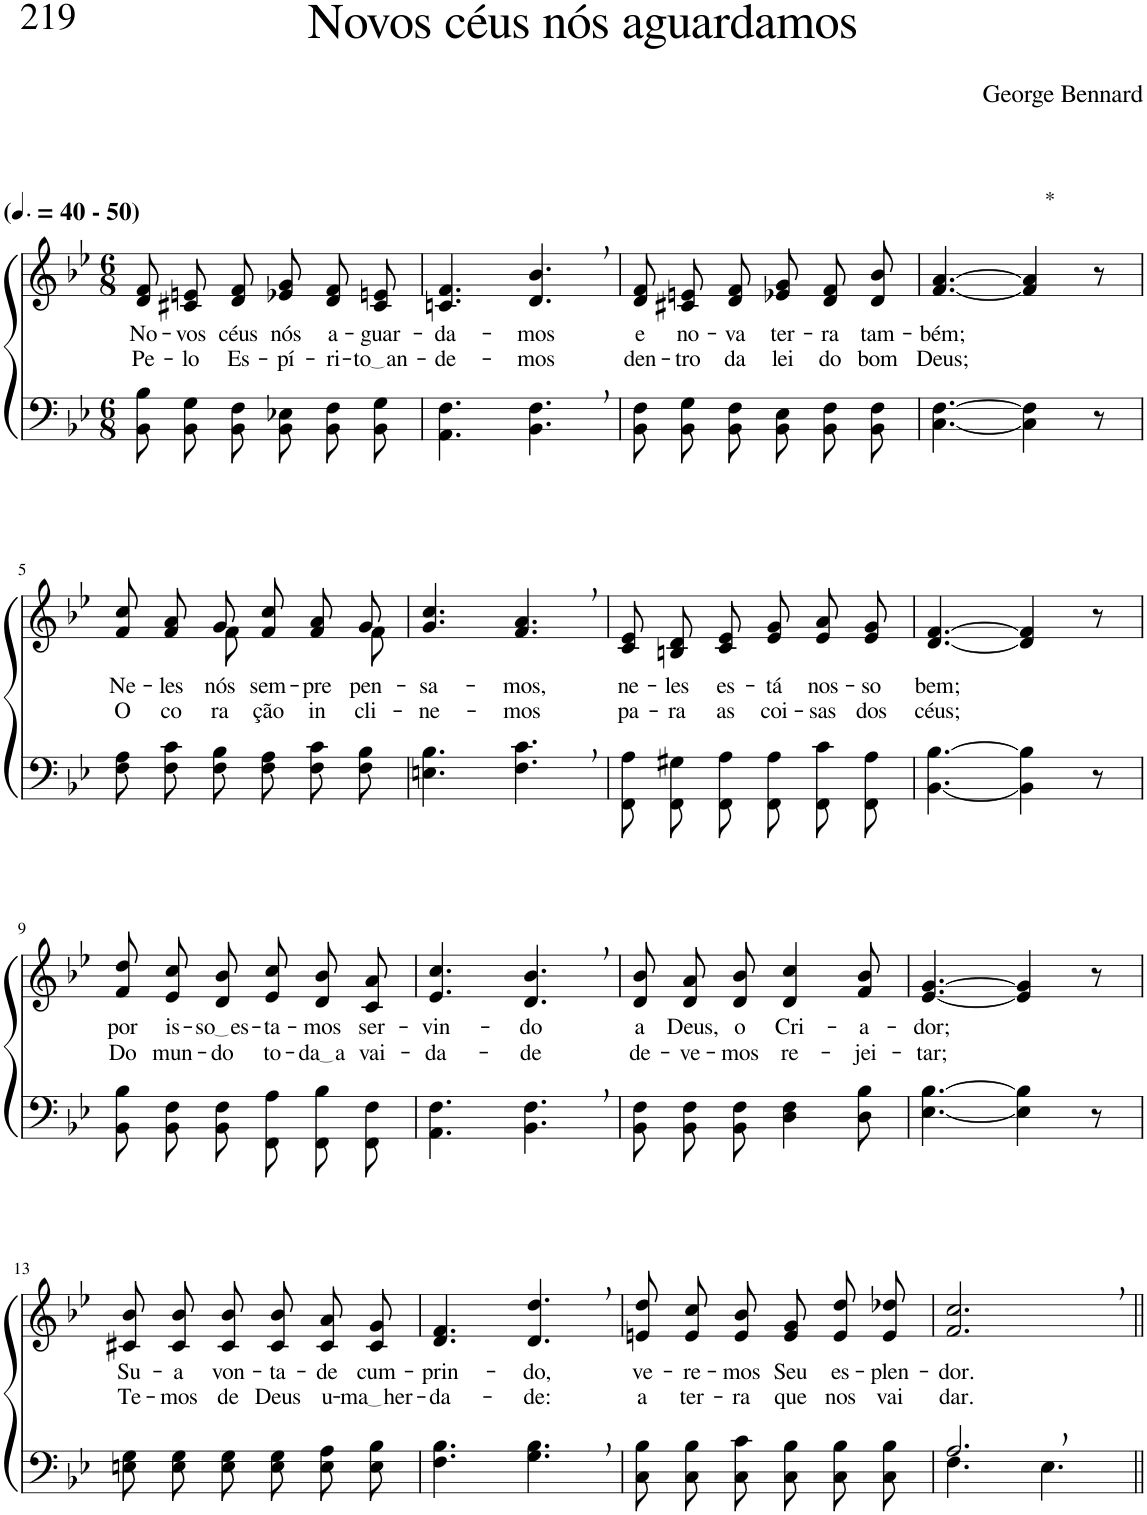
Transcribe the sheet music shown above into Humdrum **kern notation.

**kern	**kern	**text	**text
*part2	*part1	*part1	*part1
*staff2	*staff1	*staff1	*staff1
*I"Parte III e IV	*I"Parte I e II	*	*
*clefF4	*clefG2	*	*
*k[b-e-]	*k[b-e-]	*	*
*M6/8	*M6/8	*	*
*MM60	*MM60	*	*
=1	=1	=1	=1
!	!LO:TX:a:B:t=(	!	!
!	!LO:TX:a:B:t=- 50)	!	!
!	!	!LO:LY:b	!LO:LY:b
8BB-\ 8B-\L	8d/ 8f/L	No-	Pe-
!	!	!LO:LY:b	!LO:LY:b
8BB-\ 8G\	8c#X/ 8en/	-vos	-lo
!	!	!LO:LY:b	!LO:LY:b
8BB-\ 8F\J	8d/ 8f/J	céus	Es-
!	!	!LO:LY:b	!LO:LY:b
8BB-\ 8E-X\L	8e-X/ 8g/L	nós	-pí-
!	!	!LO:LY:b	!LO:LY:b
8BB-\ 8F\	8d/ 8f/	a-	-ri-
!	!	!LO:LY:b	!LO:LY:b
8BB-\ 8G\J	8c#/ 8en/J	-guar-	to an
=2	=2	=2	=2
!	!	!LO:LY:b	!LO:LY:b
4.AA\ 4.F\	4.cn/ 4.f/	-da-	-de-
!	!	!LO:LY:b	!LO:LY:b
4.BB-\, 4.F\,	4.d/, 4.b-/,	-mos	-mos
=3	=3	=3	=3
!	!	!LO:LY:b	!LO:LY:b
8BB-\ 8F\L	8d/ 8f/L	e	den-
!	!	!LO:LY:b	!LO:LY:b
8BB-\ 8G\	8c#X/ 8en/	no-	-tro
!	!	!LO:LY:b	!LO:LY:b
8BB-\ 8F\J	8d/ 8f/J	-va	da
!	!	!LO:LY:b	!LO:LY:b
8BB-\ 8E-\L	8e-X/ 8g/L	ter-	lei
!	!	!LO:LY:b	!LO:LY:b
8BB-\ 8F\	8d/ 8f/	-ra	do
!	!	!LO:LY:b	!LO:LY:b
8BB-\ 8F\J	8d/ 8b-/J	tam-	bom
=4	=4	=4	=4
!	!	!LO:LY:b	!LO:LY:b
[4.C\ [4.F\	[4.f/ [4.a/	-bém;	Deus;
!	!LO:TX:a:t=*	!	!
4C\] 4F\]	4f/] 4a/]	.	.
8r	8r	.	.
!!LO:LB:g=z
=5	=5	=5	=5
!	!	!LO:LY:b	!LO:LY:b
*	*^	*	*
8F\ 8A\L	8f/ 8cc/L	4ryy	Ne-	O
!	!	!	!LO:LY:b	!LO:LY:b
8F\ 8c\	8f/ 8a/	.	-les	co-
!	!	!	!LO:LY:b	!LO:LY:b
8F\ 8B-\J	8g/J	8f\	nós	-ra-
!	!	!	!LO:LY:b	!LO:LY:b
8F\ 8A\L	8f/ 8cc/L	4ryy	sem-	-ção
!	!	!	!LO:LY:b	!LO:LY:b
8F\ 8c\	8f/ 8a/	.	-pre	in-
!	!	!	!LO:LY:b	!LO:LY:b
8F\ 8B-\J	8g/J	8f\	pen-	-cli-
=6	=6	=6	=6	=6
!	!	!	!LO:LY:b	!LO:LY:b
*	*v	*v	*	*
4.En\ 4.B-\	4.g/ 4.cc/	-sa-	-ne-
!	!	!LO:LY:b	!LO:LY:b
4.F\, 4.c\,	4.f/, 4.a/,	-mos,	-mos
=7	=7	=7	=7
!	!	!LO:LY:b	!LO:LY:b
8FF/ 8A/L	8c/ 8e-/L	ne-	pa-
!	!	!LO:LY:b	!LO:LY:b
8FF/ 8G#X/	8Bn/ 8d/	-les	-ra
!	!	!LO:LY:b	!LO:LY:b
8FF/ 8A/J	8c/ 8e-/J	es-	as
!	!	!LO:LY:b	!LO:LY:b
8FF/ 8A/L	8e-/ 8g/L	-tá	coi-
!	!	!LO:LY:b	!LO:LY:b
8FF/ 8c/	8e-/ 8a/	nos-	-sas
!	!	!LO:LY:b	!LO:LY:b
8FF/ 8A/J	8e-/ 8g/J	-so	dos
=8	=8	=8	=8
!	!	!LO:LY:b	!LO:LY:b
[4.BB-\ [4.B-\	[4.d/ [4.f/	bem;	céus;
4BB-\] 4B-\]	4d/] 4f/]	.	.
8r	8r	.	.
!!LO:LB:g=z
=9	=9	=9	=9
!	!	!LO:LY:b	!LO:LY:b
8BB-\ 8B-\L	8f/ 8dd/L	por	Do
!	!	!LO:LY:b	!LO:LY:b
8BB-\ 8F\	8e-/ 8cc/	is-	mun-
!	!	!LO:LY:b	!LO:LY:b
8BB-\ 8F\J	8d/ 8b-/J	so es	-do
!	!	!LO:LY:b	!LO:LY:b
8FF/ 8A/L	8e-/ 8cc/L	-ta-	to-
!	!	!LO:LY:b	!LO:LY:b
8FF/ 8B-/	8d/ 8b-/	-mos	da a
!	!	!LO:LY:b	!LO:LY:b
8FF/ 8F/J	8c/ 8a/J	ser-	vai-
=10	=10	=10	=10
!	!	!LO:LY:b	!LO:LY:b
4.AA\ 4.F\	4.e-/ 4.cc/	-vin-	-da-
!	!	!LO:LY:b	!LO:LY:b
4.BB-\, 4.F\,	4.d/, 4.b-/,	-do	-de
=11	=11	=11	=11
!	!	!LO:LY:b	!LO:LY:b
8BB-\ 8F\L	8d/ 8b-/L	a	de-
!	!	!LO:LY:b	!LO:LY:b
8BB-\ 8F\	8d/ 8a/	Deus,	-ve-
!	!	!LO:LY:b	!LO:LY:b
8BB-\ 8F\J	8d/ 8b-/J	o	-mos
!	!	!LO:LY:b	!LO:LY:b
4D\ 4F\	4d/ 4cc/	Cri-	re-
!	!	!LO:LY:b	!LO:LY:b
8D\ 8B-\	8f/ 8b-/	-a-	-jei-
=12	=12	=12	=12
!	!	!LO:LY:b	!LO:LY:b
[4.E-\ [4.B-\	[4.e-/ [4.g/	-dor;	-tar;
4E-\] 4B-\]	4e-/] 4g/]	.	.
8r	8r	.	.
!!LO:LB:g=z
=13	=13	=13	=13
!	!	!LO:LY:b	!LO:LY:b
8En\ 8G\L	8c#X/ 8b-/L	-Su-	-Te-
!	!	!LO:LY:b	!LO:LY:b
8E\ 8G\	8c#/ 8b-/	-a	-mos
!	!	!LO:LY:b	!LO:LY:b
8E\ 8G\J	8c#/ 8b-/J	von-	de
!	!	!LO:LY:b	!LO:LY:b
8E\ 8G\L	8c#/ 8b-/L	-ta-	Deus
!	!	!LO:LY:b	!LO:LY:b
8E\ 8A\	8c#/ 8a/	-de	u-
!	!	!LO:LY:b	!LO:LY:b
8E\ 8B-\J	8c#/ 8g/J	cum-	ma her
=14	=14	=14	=14
!	!	!LO:LY:b	!LO:LY:b
4.F\ 4.B-\	4.d/ 4.f/	-prin-	-da-
!	!	!LO:LY:b	!LO:LY:b
4.G\, 4.B-\,	4.d/, 4.dd/,	-do,	-de:
=15	=15	=15	=15
!	!	!LO:LY:b	!LO:LY:b
8C\ 8B-\L	8en/ 8dd/L	ve-	a
!	!	!LO:LY:b	!LO:LY:b
8C\ 8B-\	8e/ 8cc/	-re-	ter-
!	!	!LO:LY:b	!LO:LY:b
8C\ 8c\J	8e/ 8b-/J	-mos	-ra
!	!	!LO:LY:b	!LO:LY:b
8C\ 8B-\L	8e/ 8g/L	Seu	que
!	!	!LO:LY:b	!LO:LY:b
8C\ 8B-\	8e/ 8dd/	es-	nos
!	!	!LO:LY:b	!LO:LY:b
8C\ 8B-\J	8e/ 8dd-X/J	-plen-	vai
=16	=16	=16	=16
*^	*	*	*
!	!	!	!LO:LY:b	!LO:LY:b
2.A,/	4.F\	2.f/, 2.cc/,	-dor.	dar.
.	4.E-\	.	.	.
*v	*v	*	*	*
=||	=||	=||	=||
*-	*-	*-	*-
